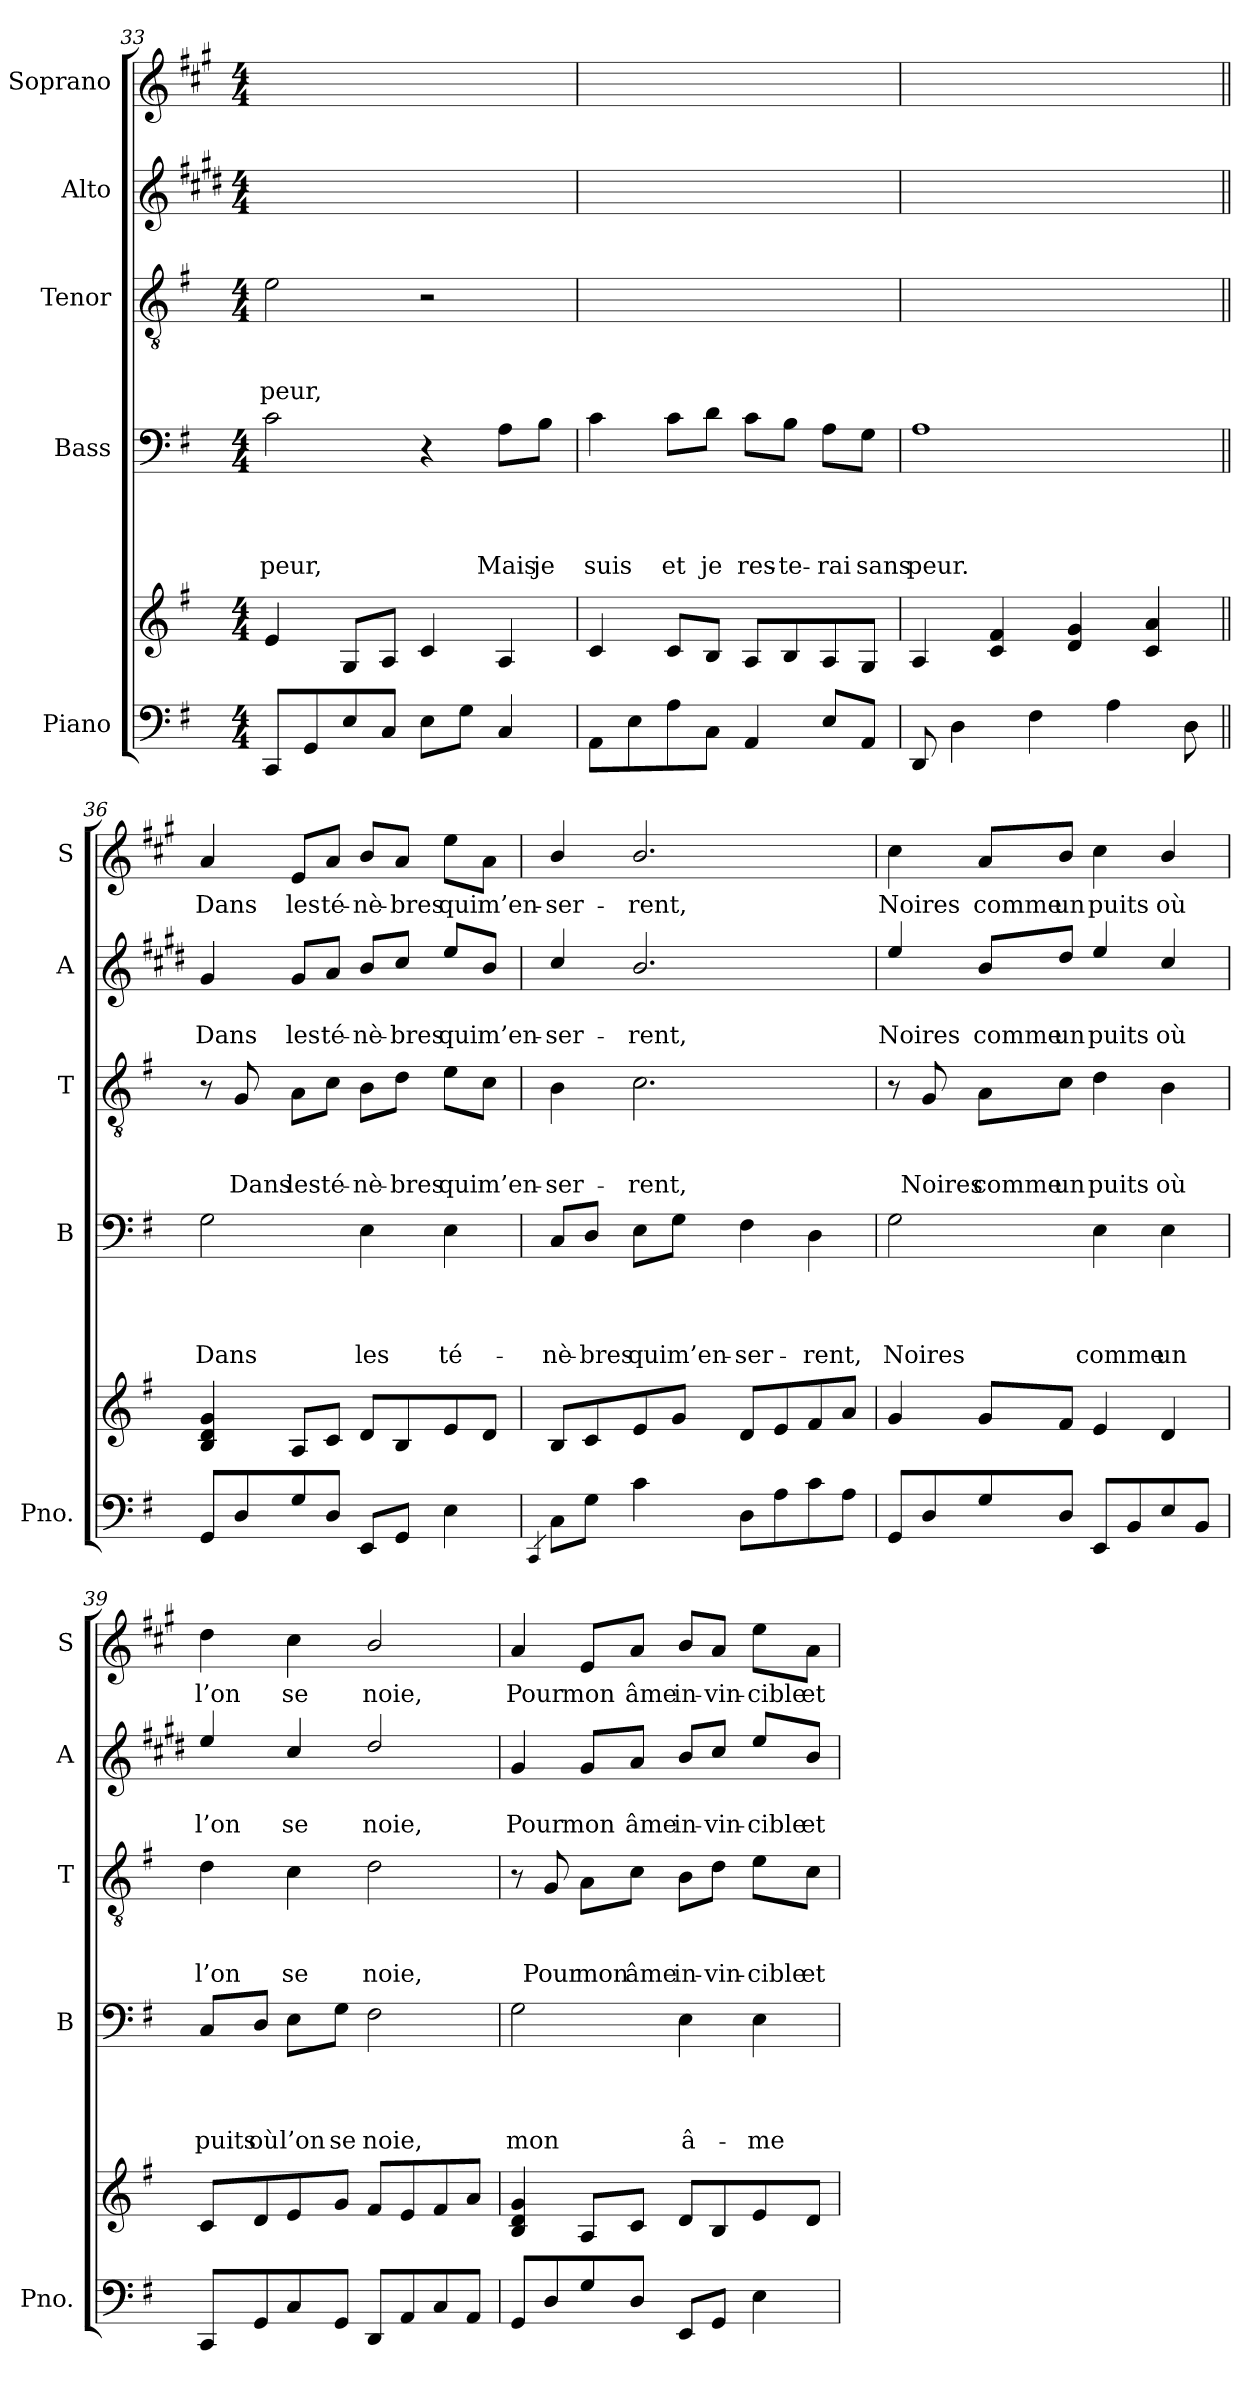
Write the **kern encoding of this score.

**kern	**kern	**kern	**text	**text	**text	**text	**kern	**text	**text	**text	**kern	**text	**text	**kern	**text
*part5	*part5	*part4	*part4	*part4	*part4	*part4	*part3	*part3	*part3	*part3	*part2	*part2	*part2	*part1	*part1
*staff6	*staff5	*staff4	*staff4	*staff4	*staff4	*staff4	*staff3	*staff3	*staff3	*staff3	*staff2	*staff2	*staff2	*staff1	*staff1
*I"Piano	*	*I"Bass	*	*	*	*	*I"Tenor	*	*	*	*I"Alto	*	*	*I"Soprano	*
*I'Pno.	*	*I'B	*	*	*	*	*I'T	*	*	*	*I'A	*	*	*I'S	*
!!LO:LB:g=z
*clefF4	*clefG2	*clefF4	*	*	*	*	*clefGv2	*	*	*	*clefG2	*	*	*clefG2	*
*	*	*	*	*	*	*	*	*	*	*	*ITrd5c9	*	*	*ITrd1c2	*
*k[f#]	*k[f#]	*k[f#]	*	*	*	*	*k[f#]	*	*	*	*k[f#]	*	*	*k[f#]	*
*G:	*G:	*G:	*	*	*	*	*G:	*	*	*	*G:	*	*	*G:	*
*M4/4	*M4/4	*M4/4	*	*	*	*	*M4/4	*	*	*	*M4/4	*	*	*M4/4	*
=33	=33	=33	=33	=33	=33	=33	=33	=33	=33	=33	=33	=33	=33	=33	=33
!	!	!	!	!	!	!LO:LY:b	!	!	!	!LO:LY:b	!	!	!	!	!
8CC/L	4e/	2c\	.	.	.	peur,	2e\	.	.	peur,	1ryy	.	.	1ryy	.
8GG/	.	.	.	.	.	.	.	.	.	.	.	.	.	.	.
8E/	8G/L	.	.	.	.	.	.	.	.	.	.	.	.	.	.
8C/J	8A/J	.	.	.	.	.	.	.	.	.	.	.	.	.	.
8E\L	4c/	4r	.	.	.	.	2r	.	.	.	.	.	.	.	.
8G\J	.	.	.	.	.	.	.	.	.	.	.	.	.	.	.
!	!	!	!	!	!	!LO:LY:b	!	!	!	!	!	!	!	!	!
4C/	4A/	8A\L	.	.	.	Mais	.	.	.	.	.	.	.	.	.
!	!	!	!	!	!	!LO:LY:b	!	!	!	!	!	!	!	!	!
.	.	8B\J	.	.	.	je	.	.	.	.	.	.	.	.	.
=34	=34	=34	=34	=34	=34	=34	=34	=34	=34	=34	=34	=34	=34	=34	=34
!	!	!	!	!	!	!LO:LY:b	!	!	!	!	!	!	!	!	!
8AA\L	4c/	4c\	.	.	.	suis	1ryy	.	.	.	1ryy	.	.	1ryy	.
8E\	.	.	.	.	.	.	.	.	.	.	.	.	.	.	.
!	!	!	!	!	!	!LO:LY:b	!	!	!	!	!	!	!	!	!
8A\	8c/L	8c\L	.	.	.	et	.	.	.	.	.	.	.	.	.
!	!	!	!	!	!	!LO:LY:b	!	!	!	!	!	!	!	!	!
8C\J	8B/J	8d\J	.	.	.	je	.	.	.	.	.	.	.	.	.
!	!	!	!	!	!	!LO:LY:b	!	!	!	!	!	!	!	!	!
4AA/	8A/L	8c\L	.	.	.	res-	.	.	.	.	.	.	.	.	.
!	!	!	!	!	!	!LO:LY:b	!	!	!	!	!	!	!	!	!
.	8B/	8B\J	.	.	.	-te-	.	.	.	.	.	.	.	.	.
!	!	!	!	!	!	!LO:LY:b	!	!	!	!	!	!	!	!	!
8E/L	8A/	8A\L	.	.	.	-rai	.	.	.	.	.	.	.	.	.
!	!	!	!	!	!	!LO:LY:b	!	!	!	!	!	!	!	!	!
8AA/J	8G/J	8G\J	.	.	.	sans	.	.	.	.	.	.	.	.	.
=35	=35	=35	=35	=35	=35	=35	=35	=35	=35	=35	=35	=35	=35	=35	=35
!	!	!	!	!	!	!LO:LY:b	!	!	!	!	!	!	!	!	!
8DD/	4A/	1A	.	.	.	peur.	1ryy	.	.	.	1ryy	.	.	1ryy	.
4D\	.	.	.	.	.	.	.	.	.	.	.	.	.	.	.
.	4c/ 4f#/	.	.	.	.	.	.	.	.	.	.	.	.	.	.
4F#\	.	.	.	.	.	.	.	.	.	.	.	.	.	.	.
.	4d/ 4g/	.	.	.	.	.	.	.	.	.	.	.	.	.	.
4A\	.	.	.	.	.	.	.	.	.	.	.	.	.	.	.
.	4c/ 4a/	.	.	.	.	.	.	.	.	.	.	.	.	.	.
8D\	.	.	.	.	.	.	.	.	.	.	.	.	.	.	.
=36||	=36||	=36||	=36||	=36||	=36||	=36||	=36||	=36||	=36||	=36||	=36||	=36||	=36||	=36||	=36||
!	!	!	!	!	!	!LO:LY:b	!	!	!	!	!	!	!LO:LY:b	!	!LO:LY:b
8GG/L	4B/ 4d/ 4g/	2G\	.	.	.	Dans	8r	.	.	.	4B/	.	Dans	4g/	Dans
!	!	!	!	!	!	!	!	!	!	!LO:LY:b	!	!	!	!	!
8D/	.	.	.	.	.	.	8G/	.	.	Dans	.	.	.	.	.
!	!	!	!	!	!	!	!	!	!	!LO:LY:b	!	!	!LO:LY:b	!	!LO:LY:b
8G/	8A/L	.	.	.	.	.	8A\L	.	.	les	8B/L	.	les	8d/L	les
!	!	!	!	!	!	!	!	!	!	!LO:LY:b	!	!	!LO:LY:b	!	!LO:LY:b
8D/J	8c/J	.	.	.	.	.	8c\J	.	.	té-	8c/J	.	té-	8g/J	té-
!	!	!	!	!	!	!LO:LY:b	!	!	!	!LO:LY:b	!	!	!LO:LY:b	!	!LO:LY:b
8EE/L	8d/L	4E\	.	.	.	les	8B\L	.	.	-nè-	8d/L	.	-nè-	8a/L	-nè-
!	!	!	!	!	!	!	!	!	!	!LO:LY:b	!	!	!LO:LY:b	!	!LO:LY:b
8GG/J	8B/	.	.	.	.	.	8d\J	.	.	-bres	8e/J	.	-bres	8g/J	-bres
!	!	!	!	!	!	!LO:LY:b	!	!	!	!LO:LY:b	!	!	!LO:LY:b	!	!LO:LY:b
4E\	8e/	4E\	.	.	.	té-	8e\L	.	.	qui	8g/L	.	qui	8dd\L	qui
!	!	!	!	!	!	!	!	!	!	!LO:LY:b	!	!	!LO:LY:b	!	!LO:LY:b
.	8d/J	.	.	.	.	.	8c\J	.	.	m’en-	8d/J	.	m’en-	8g\J	m’en-
!!LO:PB:g=z
=37	=37	=37	=37	=37	=37	=37	=37	=37	=37	=37	=37	=37	=37	=37	=37
4qCC/	.	.	.	.	.	.	.	.	.	.	.	.	.	.	.
!	!	!	!	!	!	!LO:LY:b	!	!	!	!LO:LY:b	!	!	!LO:LY:b	!	!LO:LY:b
8C\L	8B/L	8C/L	.	.	.	-nè-	4B\	.	.	-ser-	4e/	.	-ser-	4a/	-ser-
!	!	!	!	!	!	!LO:LY:b	!	!	!	!	!	!	!	!	!
8G\J	8c/	8D/J	.	.	.	-bres	.	.	.	.	.	.	.	.	.
!	!	!	!	!	!	!LO:LY:b	!	!	!	!LO:LY:b	!	!	!LO:LY:b	!	!LO:LY:b
4c\	8e/	8E\L	.	.	.	qui	2.c\	.	.	-rent,	2.d/	.	-rent,	2.a/	-rent,
!	!	!	!	!	!	!LO:LY:b	!	!	!	!	!	!	!	!	!
.	8g/J	8G\J	.	.	.	m’en-	.	.	.	.	.	.	.	.	.
!	!	!	!	!	!	!LO:LY:b	!	!	!	!	!	!	!	!	!
8D\L	8d/L	4F#\	.	.	.	-ser-	.	.	.	.	.	.	.	.	.
8A\	8e/	.	.	.	.	.	.	.	.	.	.	.	.	.	.
!	!	!	!	!	!	!LO:LY:b	!	!	!	!	!	!	!	!	!
8c\	8f#/	4D\	.	.	.	-rent,	.	.	.	.	.	.	.	.	.
8A\J	8a/J	.	.	.	.	.	.	.	.	.	.	.	.	.	.
=38	=38	=38	=38	=38	=38	=38	=38	=38	=38	=38	=38	=38	=38	=38	=38
!	!	!	!	!	!	!LO:LY:b	!	!	!	!	!	!	!LO:LY:b	!	!LO:LY:b
8GG/L	4g/	2G\	.	.	.	Noires	8r	.	.	.	4g/	.	Noires	4b\	Noires
!	!	!	!	!	!	!	!	!	!	!LO:LY:b	!	!	!	!	!
8D/	.	.	.	.	.	.	8G/	.	.	Noires	.	.	.	.	.
!	!	!	!	!	!	!	!	!	!	!LO:LY:b	!	!	!LO:LY:b	!	!LO:LY:b
8G/	8g/L	.	.	.	.	.	8A\L	.	.	comme	8d/L	.	comme	8g/L	comme
!	!	!	!	!	!	!	!	!	!	!LO:LY:b	!	!	!LO:LY:b	!	!LO:LY:b
8D/J	8f#/J	.	.	.	.	.	8c\J	.	.	un	8f#/J	.	un	8a/J	un
!	!	!	!	!	!	!LO:LY:b	!	!	!	!LO:LY:b	!	!	!LO:LY:b	!	!LO:LY:b
8EE/L	4e/	4E\	.	.	.	comme	4d\	.	.	puits	4g/	.	puits	4b\	puits
8BB/	.	.	.	.	.	.	.	.	.	.	.	.	.	.	.
!	!	!	!	!	!	!LO:LY:b	!	!	!	!LO:LY:b	!	!	!LO:LY:b	!	!LO:LY:b
8E/	4d/	4E\	.	.	.	un	4B\	.	.	où	4e/	.	où	4a/	où
8BB/J	.	.	.	.	.	.	.	.	.	.	.	.	.	.	.
=39	=39	=39	=39	=39	=39	=39	=39	=39	=39	=39	=39	=39	=39	=39	=39
!	!	!	!	!	!	!LO:LY:b	!	!	!	!LO:LY:b	!	!	!LO:LY:b	!	!LO:LY:b
8CC/L	8c/L	8C/L	.	.	.	puits	4d\	.	.	l’on	4g/	.	l’on	4cc\	l’on
!	!	!	!	!	!	!LO:LY:b	!	!	!	!	!	!	!	!	!
8GG/	8d/	8D/J	.	.	.	où	.	.	.	.	.	.	.	.	.
!	!	!	!	!	!	!LO:LY:b	!	!	!	!LO:LY:b	!	!	!LO:LY:b	!	!LO:LY:b
8C/	8e/	8E\L	.	.	.	l’on	4c\	.	.	se	4e/	.	se	4b\	se
!	!	!	!	!	!	!LO:LY:b	!	!	!	!	!	!	!	!	!
8GG/J	8g/J	8G\J	.	.	.	se	.	.	.	.	.	.	.	.	.
!	!	!	!	!	!	!LO:LY:b	!	!	!	!LO:LY:b	!	!	!LO:LY:b	!	!LO:LY:b
8DD/L	8f#/L	2F#\	.	.	.	noie,	2d\	.	.	noie,	2f#/	.	noie,	2a/	noie,
8AA/	8e/	.	.	.	.	.	.	.	.	.	.	.	.	.	.
8C/	8f#/	.	.	.	.	.	.	.	.	.	.	.	.	.	.
8AA/J	8a/J	.	.	.	.	.	.	.	.	.	.	.	.	.	.
!!LO:LB:g=z
=40	=40	=40	=40	=40	=40	=40	=40	=40	=40	=40	=40	=40	=40	=40	=40
!	!	!	!	!	!	!LO:LY:b	!	!	!	!	!	!	!LO:LY:b	!	!LO:LY:b
8GG/L	4B/ 4d/ 4g/	2G\	.	.	.	mon	8r	.	.	.	4B/	.	Pour	4g/	Pour
!	!	!	!	!	!	!	!	!	!	!LO:LY:b	!	!	!	!	!
8D/	.	.	.	.	.	.	8G/	.	.	Pour	.	.	.	.	.
!	!	!	!	!	!	!	!	!	!	!LO:LY:b	!	!	!LO:LY:b	!	!LO:LY:b
8G/	8A/L	.	.	.	.	.	8A\L	.	.	mon	8B/L	.	mon	8d/L	mon
!	!	!	!	!	!	!	!	!	!	!LO:LY:b	!	!	!LO:LY:b	!	!LO:LY:b
8D/J	8c/J	.	.	.	.	.	8c\J	.	.	âme	8c/J	.	âme	8g/J	âme
!	!	!	!	!	!	!LO:LY:b	!	!	!	!LO:LY:b	!	!	!LO:LY:b	!	!LO:LY:b
8EE/L	8d/L	4E\	.	.	.	â-	8B\L	.	.	in-	8d/L	.	in-	8a/L	in-
!	!	!	!	!	!	!	!	!	!	!LO:LY:b	!	!	!LO:LY:b	!	!LO:LY:b
8GG/J	8B/	.	.	.	.	.	8d\J	.	.	-vin-	8e/J	.	-vin-	8g/J	-vin-
!	!	!	!	!	!	!LO:LY:b	!	!	!	!LO:LY:b	!	!	!LO:LY:b	!	!LO:LY:b
4E\	8e/	4E\	.	.	.	-me	8e\L	.	.	-cible	8g/L	.	-cible	8dd\L	-cible
!	!	!	!	!	!	!	!	!	!	!LO:LY:b	!	!	!LO:LY:b	!	!LO:LY:b
.	8d/J	.	.	.	.	.	8c\J	.	.	et	8d/J	.	et	8g\J	et
=	=	=	=	=	=	=	=	=	=	=	=	=	=	=	=
*-	*-	*-	*-	*-	*-	*-	*-	*-	*-	*-	*-	*-	*-	*-	*-
